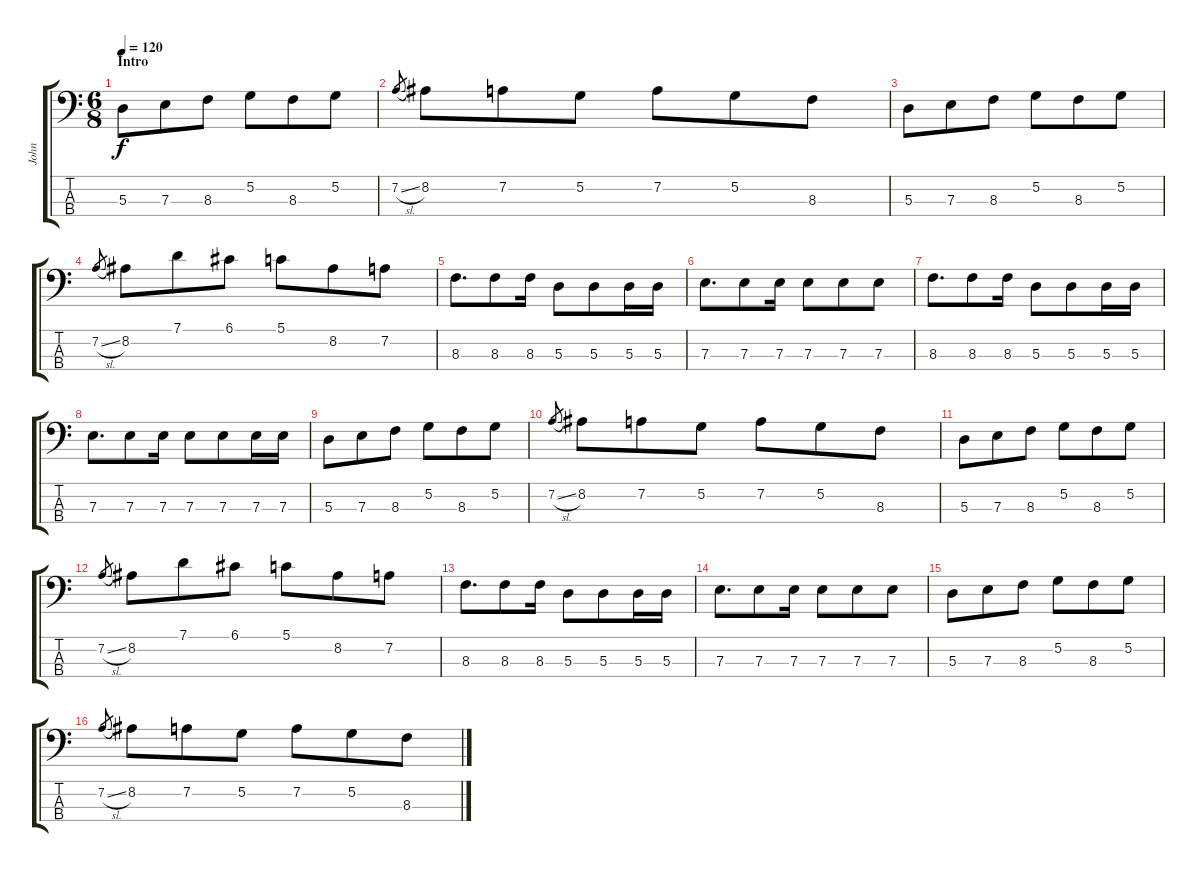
\track ("John" "John") {solo instrument electricbassfinger}
\staff {score tabs}
\tuning (G2 D2 A1 D1) {hide}
\ts (6 8)
\section ("" "Intro")
\tempo 120
\clef f4
\ks c
5.3.8{dy f instrument electricbassfinger} 7.3.8 8.3.8 5.2.8 8.3.8 5.2.8 |
7.2{sl}.8{gr} 8.2.8 7.2.8 5.2.8 7.2.8 5.2.8 8.3.8 |
5.3.8 7.3.8 8.3.8 5.2.8 8.3.8 5.2.8 |
7.2{sl}.8{gr} 8.2.8 7.1.8 6.1.8 5.1.8 8.2.8 7.2.8 |
8.3.8{d} 8.3.8 8.3.16 5.3.8 5.3.8 5.3.16 5.3.16 |
7.3.8{d} 7.3.8 7.3.16 7.3.8 7.3.8 7.3.8 |
8.3.8{d} 8.3.8 8.3.16 5.3.8 5.3.8 5.3.16 5.3.16 |
7.3.8{d} 7.3.8 7.3.16 7.3.8 7.3.8 7.3.16 7.3.16 |
5.3.8 7.3.8 8.3.8 5.2.8 8.3.8 5.2.8 |
7.2{sl}.8{gr} 8.2.8 7.2.8 5.2.8 7.2.8 5.2.8 8.3.8 |
5.3.8 7.3.8 8.3.8 5.2.8 8.3.8 5.2.8 |
7.2{sl}.8{gr} 8.2.8 7.1.8 6.1.8 5.1.8 8.2.8 7.2.8 |
8.3.8{d} 8.3.8 8.3.16 5.3.8 5.3.8 5.3.16 5.3.16 |
7.3.8{d} 7.3.8 7.3.16 7.3.8 7.3.8 7.3.8 |
5.3.8 7.3.8 8.3.8 5.2.8 8.3.8 5.2.8 |
7.2{sl}.8{gr} 8.2.8 7.2.8 5.2.8 7.2.8 5.2.8 8.3.8
